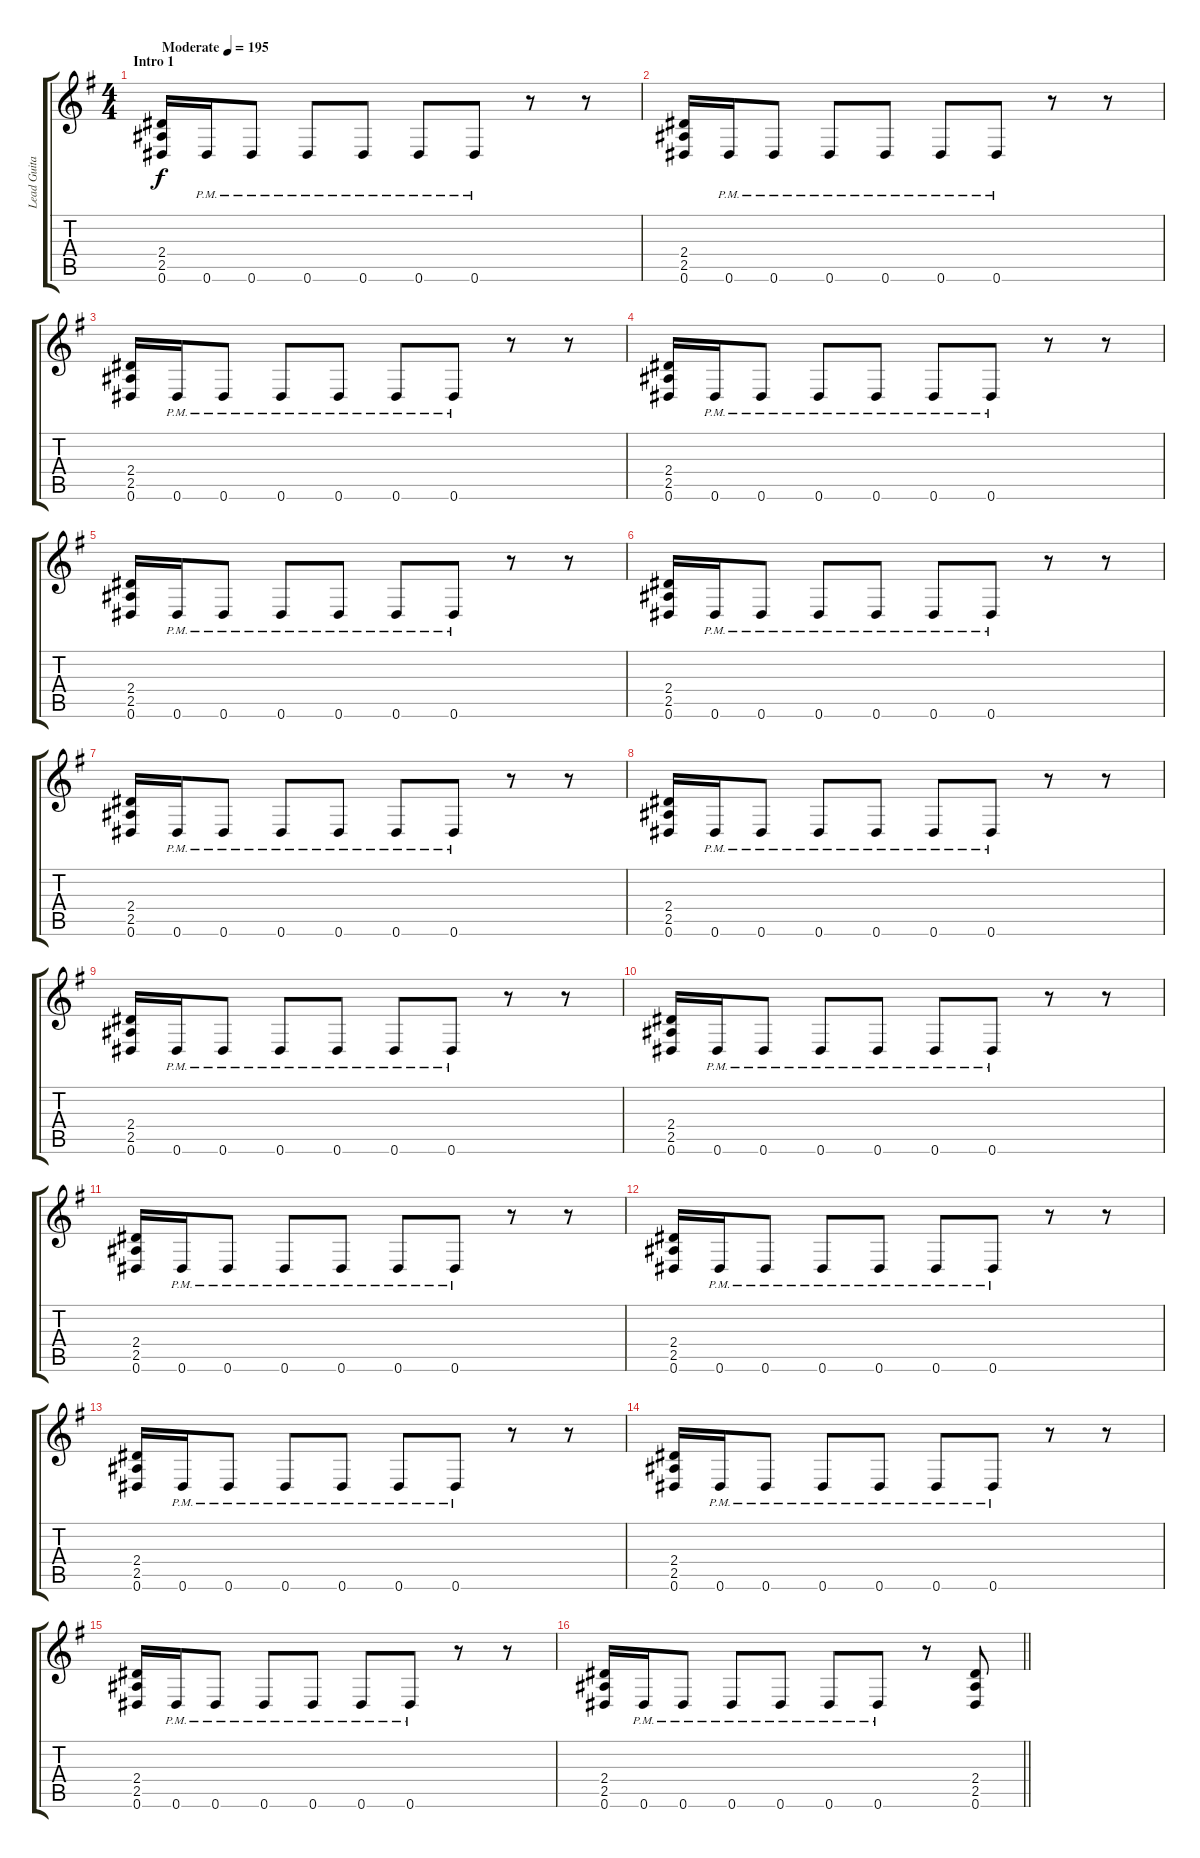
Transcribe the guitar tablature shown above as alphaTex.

\track ("Lead Guitar" "Lead Guita") {instrument distortionguitar}
\staff {score tabs}
\tuning (Eb4 Bb3 Gb3 Db3 Ab2 Eb2) {hide}
\ts (4 4)
\section ("" "Intro 1")
\tempo (195 "Moderate")
\clef g2
\ks g
(2.4 2.5 0.6).16{dy f instrument distortionguitar} 0.6{pm}.16 0.6{pm}.8 0.6{pm}.8 0.6{pm}.8 0.6{pm}.8 0.6{pm}.8 r.8 r.8 |
(2.4 2.5 0.6).16 0.6{pm}.16 0.6{pm}.8 0.6{pm}.8 0.6{pm}.8 0.6{pm}.8 0.6{pm}.8 r.8 r.8 |
(2.4 2.5 0.6).16 0.6{pm}.16 0.6{pm}.8 0.6{pm}.8 0.6{pm}.8 0.6{pm}.8 0.6{pm}.8 r.8 r.8 |
(2.4 2.5 0.6).16 0.6{pm}.16 0.6{pm}.8 0.6{pm}.8 0.6{pm}.8 0.6{pm}.8 0.6{pm}.8 r.8 r.8 |
(2.4 2.5 0.6).16 0.6{pm}.16 0.6{pm}.8 0.6{pm}.8 0.6{pm}.8 0.6{pm}.8 0.6{pm}.8 r.8 r.8 |
(2.4 2.5 0.6).16 0.6{pm}.16 0.6{pm}.8 0.6{pm}.8 0.6{pm}.8 0.6{pm}.8 0.6{pm}.8 r.8 r.8 |
(2.4 2.5 0.6).16 0.6{pm}.16 0.6{pm}.8 0.6{pm}.8 0.6{pm}.8 0.6{pm}.8 0.6{pm}.8 r.8 r.8 |
(2.4 2.5 0.6).16 0.6{pm}.16 0.6{pm}.8 0.6{pm}.8 0.6{pm}.8 0.6{pm}.8 0.6{pm}.8 r.8 r.8 |
(2.4 2.5 0.6).16 0.6{pm}.16 0.6{pm}.8 0.6{pm}.8 0.6{pm}.8 0.6{pm}.8 0.6{pm}.8 r.8 r.8 |
(2.4 2.5 0.6).16 0.6{pm}.16 0.6{pm}.8 0.6{pm}.8 0.6{pm}.8 0.6{pm}.8 0.6{pm}.8 r.8 r.8 |
(2.4 2.5 0.6).16 0.6{pm}.16 0.6{pm}.8 0.6{pm}.8 0.6{pm}.8 0.6{pm}.8 0.6{pm}.8 r.8 r.8 |
(2.4 2.5 0.6).16 0.6{pm}.16 0.6{pm}.8 0.6{pm}.8 0.6{pm}.8 0.6{pm}.8 0.6{pm}.8 r.8 r.8 |
(2.4 2.5 0.6).16 0.6{pm}.16 0.6{pm}.8 0.6{pm}.8 0.6{pm}.8 0.6{pm}.8 0.6{pm}.8 r.8 r.8 |
(2.4 2.5 0.6).16 0.6{pm}.16 0.6{pm}.8 0.6{pm}.8 0.6{pm}.8 0.6{pm}.8 0.6{pm}.8 r.8 r.8 |
(2.4 2.5 0.6).16 0.6{pm}.16 0.6{pm}.8 0.6{pm}.8 0.6{pm}.8 0.6{pm}.8 0.6{pm}.8 r.8 r.8 |
\barLineRight lightlight
(2.4 2.5 0.6).16 0.6{pm}.16 0.6{pm}.8 0.6{pm}.8 0.6{pm}.8 0.6{pm}.8 0.6{pm}.8 r.8 (2.4 2.5 0.6).8
